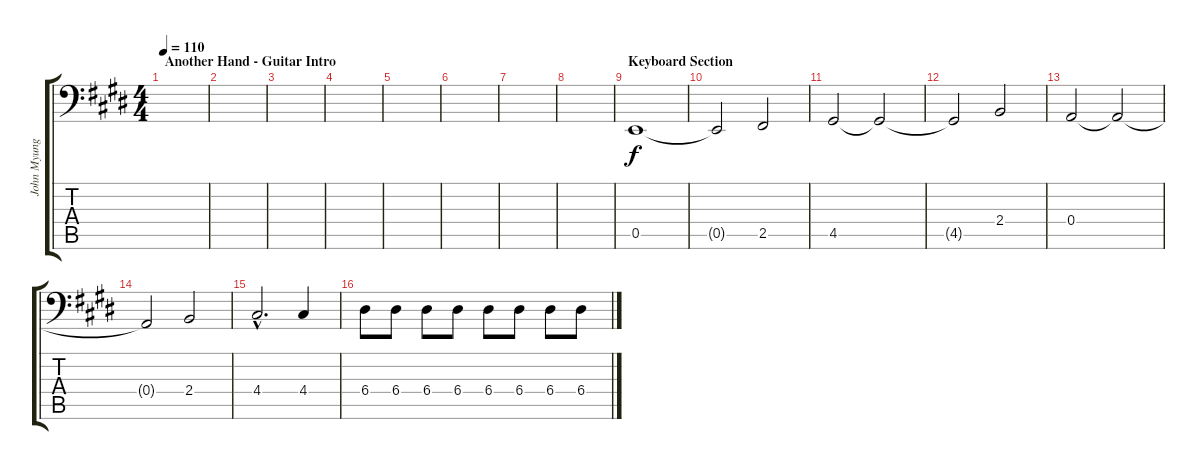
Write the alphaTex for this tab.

\track ("John Myung Bass Guitar" "John Myung") {instrument electricbasspick}
\staff {score tabs}
\tuning (C3 G2 D2 A1 E1 B0) {hide}
\ts (4 4)
\section ("" "Another Hand - Guitar Intro")
\tempo 110
\clef f4
\ks e
|
|
|
|
|
|
|
|
\section ("" "Keyboard Section")
0.5.1 |
0.5{t}.2 2.5.2 |
4.5.2 4.5{t}.2 |
4.5{t}.2 2.4.2 |
0.4.2 0.4{t}.2 |
0.4{t}.2 2.4.2 |
4.4{hac}.2{d} 4.4.4 |
6.4.8 6.4.8 6.4.8 6.4.8 6.4.8 6.4.8 6.4.8 6.4.8
